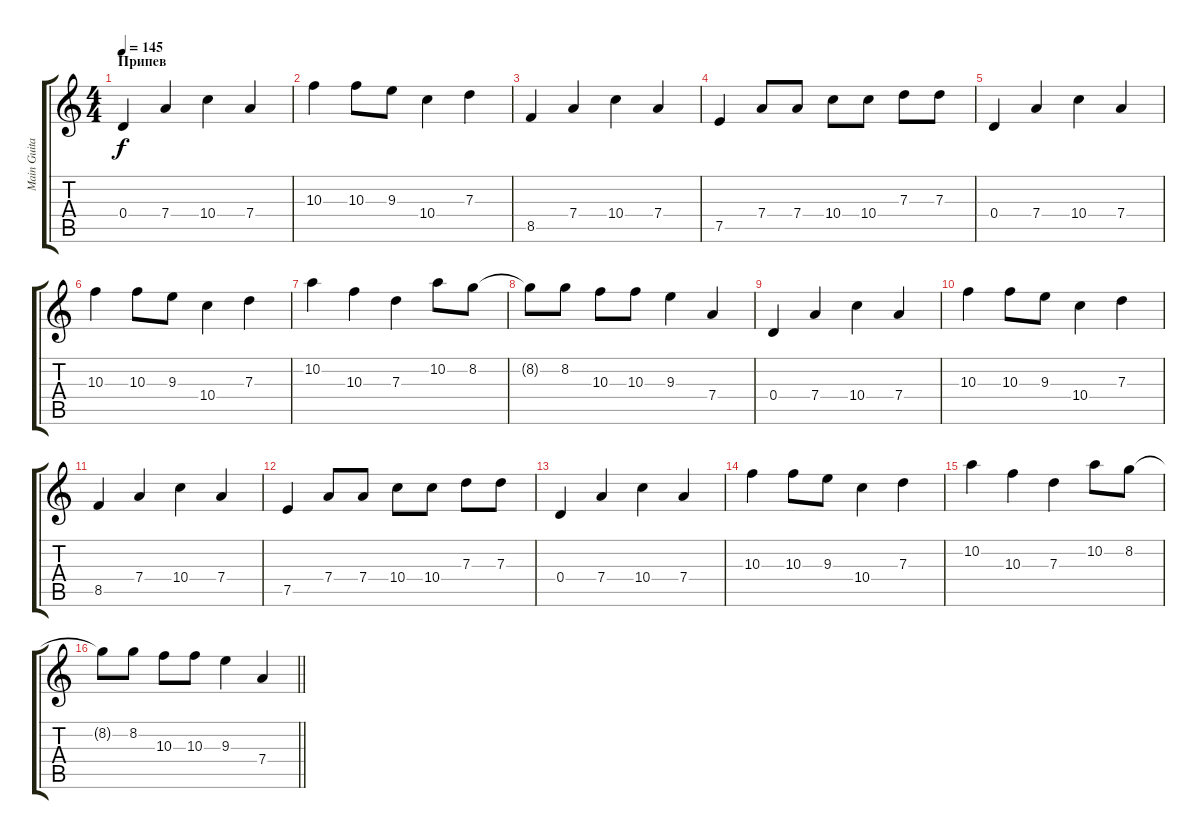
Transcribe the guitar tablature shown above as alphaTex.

\track ("Main Guitar" "Main Guita") {instrument distortionguitar}
\staff {score tabs}
\tuning (E4 B3 G3 D3 A2 E2) {hide}
\ts (4 4)
\section ("" "Припев")
\tempo 145
\clef g2
\ks c
0.4.4{dy f} 7.4.4 10.4.4 7.4.4 |
10.3.4 10.3.8 9.3.8 10.4.4 7.3.4 |
8.5.4 7.4.4 10.4.4 7.4.4 |
7.5.4 7.4.8 7.4.8 10.4.8 10.4.8 7.3.8 7.3.8 |
0.4.4 7.4.4 10.4.4 7.4.4 |
10.3.4 10.3.8 9.3.8 10.4.4 7.3.4 |
10.2.4 10.3.4 7.3.4 10.2.8 8.2.8 |
8.2{t}.8 8.2.8 10.3.8 10.3.8 9.3.4 7.4.4 |
0.4.4 7.4.4 10.4.4 7.4.4 |
10.3.4 10.3.8 9.3.8 10.4.4 7.3.4 |
8.5.4 7.4.4 10.4.4 7.4.4 |
7.5.4 7.4.8 7.4.8 10.4.8 10.4.8 7.3.8 7.3.8 |
0.4.4 7.4.4 10.4.4 7.4.4 |
10.3.4 10.3.8 9.3.8 10.4.4 7.3.4 |
10.2.4 10.3.4 7.3.4 10.2.8 8.2.8 |
\barLineRight lightlight
8.2{t}.8 8.2.8 10.3.8 10.3.8 9.3.4 7.4.4
